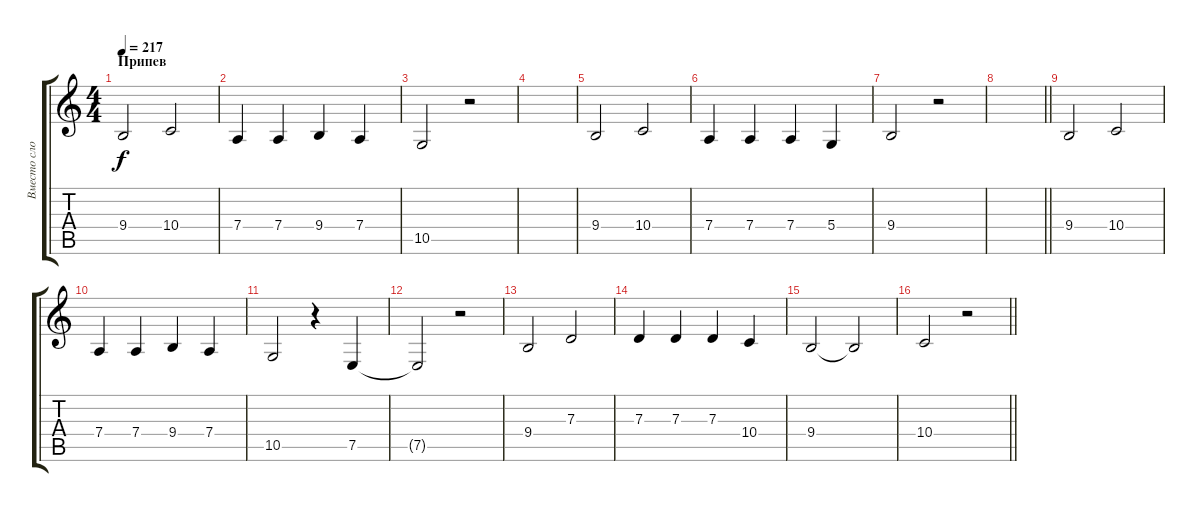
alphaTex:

\track ("Вместо слов" "Вместо сло") {instrument fx5brightness}
\staff {score tabs}
\tuning (E4 B3 G3 D3 A2 E2) {hide}
\ts (4 4)
\section ("" "Припев")
\tempo 217
\clef g2
\ks c
9.4.2{dy f} 10.4.2 |
7.4.4 7.4.4 9.4.4 7.4.4 |
10.5.2 r.2 |
|
9.4.2 10.4.2 |
7.4.4 7.4.4 7.4.4 5.4.4 |
9.4.2 r.2 |
\barLineRight lightlight
|
9.4.2 10.4.2 |
7.4.4 7.4.4 9.4.4 7.4.4 |
10.5.2 r.4 7.5.4 |
7.5{t}.2 r.2 |
9.4.2 7.3.2 |
7.3.4 7.3.4 7.3.4 10.4.4 |
9.4.2 9.4{t}.2 |
\barLineRight lightlight
10.4.2 r.2
